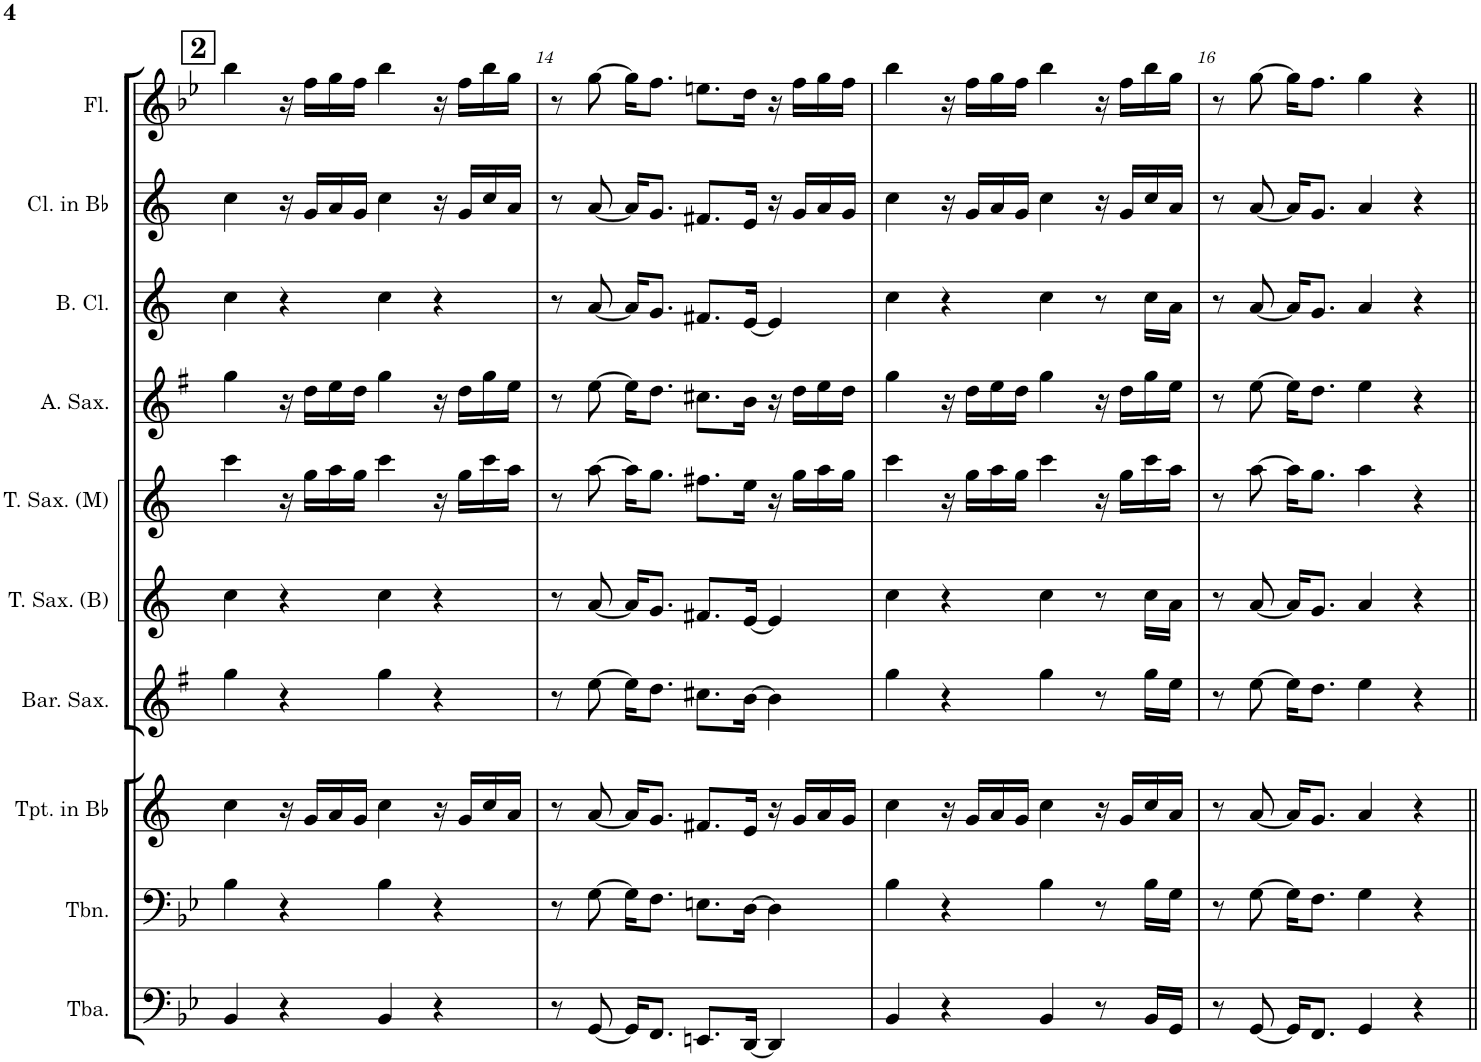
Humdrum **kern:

**kern	**kern	**kern	**kern	**kern	**kern	**kern	**kern	**kern	**kern
*part10	*part9	*part8	*part7	*part6	*part5	*part4	*part3	*part2	*part1
*staff10	*staff9	*staff8	*staff7	*staff6	*staff5	*staff4	*staff3	*staff2	*staff1
*I"Tuba	*I"Trombone	*I"Trumpet in Bb	*I"Baritone Saxophone	*I"Tenor Saxophone (Bass)	*I"Tenor Saxophone (Melody)	*I"Alto Saxophone	*I"Bass Clarinet	*I"Clarinet in Bb	*I"Flute
*I'Tba.	*I'Tbn.	*I'Tpt. in Bb	*I'Bar. Sax.	*I'T. Sax. (B)	*I'T. Sax. (M)	*I'A. Sax.	*I'B. Cl.	*I'Cl. in Bb	*I'Fl.
!!LO:PB:g=z
*clefF4	*clefF4	*clefG2	*clefG2	*clefG2	*clefG2	*clefG2	*clefG2	*clefG2	*clefG2
*	*	*Trd1c2	*Trd12c21	*Trd8c14	*Trd8c14	*Trd5c9	*Trd8c14	*Trd1c2	*
*k[b-e-]	*k[b-e-]	*k[]	*k[f#]	*k[]	*k[]	*k[f#]	*k[]	*k[]	*k[b-e-]
*M4/4	*M4/4	*M4/4	*M4/4	*M4/4	*M4/4	*M4/4	*M4/4	*M4/4	*M4/4
!!LO:REH:place=s1:a:B:cj:fs=14:t=2
=13	=13	=13	=13	=13	=13	=13	=13	=13	=13
4BB-/	4B-\	4cc\	4gg\	4cc\	4ccc\	4gg\	4cc\	4cc\	4bb-\
4r	4r	16r	4r	4r	16r	16r	4r	16r	16r
.	.	16g/LL	.	.	16gg\LL	16dd\LL	.	16g/LL	16ff\LL
.	.	16a/	.	.	16aa\	16ee\	.	16a/	16gg\
.	.	16g/JJ	.	.	16gg\JJ	16dd\JJ	.	16g/JJ	16ff\JJ
4BB-/	4B-\	4cc\	4gg\	4cc\	4ccc\	4gg\	4cc\	4cc\	4bb-\
4r	4r	16r	4r	4r	16r	16r	4r	16r	16r
.	.	16g/LL	.	.	16gg\LL	16dd\LL	.	16g/LL	16ff\LL
.	.	16cc/	.	.	16ccc\	16gg\	.	16cc/	16bb-\
.	.	16a/JJ	.	.	16aa\JJ	16ee\JJ	.	16a/JJ	16gg\JJ
=14	=14	=14	=14	=14	=14	=14	=14	=14	=14
8r	8r	8r	8r	8r	8r	8r	8r	8r	8r
[8GG/	[8G\	[8a/	[8ee\	[8a/	[8aa\	[8ee\	[8a/	[8a/	[8gg\
16GG/KL]	16G\KL]	16a/KL]	16ee\KL]	16a/KL]	16aa\KL]	16ee\KL]	16a/KL]	16a/KL]	16gg\KL]
8.FF/J	8.F\J	8.g/J	8.dd\J	8.g/J	8.gg\J	8.dd\J	8.g/J	8.g/J	8.ff\J
8.EEn/L	8.En\L	8.f#X/L	8.cc#X\L	8.f#X/L	8.ff#X\L	8.cc#X\L	8.f#X/L	8.f#X/L	8.een\L
[16DD/Jk	[16D\Jk	16e/Jk	[16b\Jk	[16e/Jk	16ee\Jk	16b\Jk	[16e/Jk	16e/Jk	16dd\Jk
4DD/]	4D\]	16r	4b\]	4e/]	16r	16r	4e/]	16r	16r
.	.	16g/LL	.	.	16gg\LL	16dd\LL	.	16g/LL	16ff\LL
.	.	16a/	.	.	16aa\	16ee\	.	16a/	16gg\
.	.	16g/JJ	.	.	16gg\JJ	16dd\JJ	.	16g/JJ	16ff\JJ
=15	=15	=15	=15	=15	=15	=15	=15	=15	=15
4BB-/	4B-\	4cc\	4gg\	4cc\	4ccc\	4gg\	4cc\	4cc\	4bb-\
4r	4r	16r	4r	4r	16r	16r	4r	16r	16r
.	.	16g/LL	.	.	16gg\LL	16dd\LL	.	16g/LL	16ff\LL
.	.	16a/	.	.	16aa\	16ee\	.	16a/	16gg\
.	.	16g/JJ	.	.	16gg\JJ	16dd\JJ	.	16g/JJ	16ff\JJ
4BB-/	4B-\	4cc\	4gg\	4cc\	4ccc\	4gg\	4cc\	4cc\	4bb-\
8r	8r	16r	8r	8r	16r	16r	8r	16r	16r
.	.	16g/LL	.	.	16gg\LL	16dd\LL	.	16g/LL	16ff\LL
16BB-/LL	16B-\LL	16cc/	16gg\LL	16cc\LL	16ccc\	16gg\	16cc\LL	16cc/	16bb-\
16GG/JJ	16G\JJ	16a/JJ	16ee\JJ	16a\JJ	16aa\JJ	16ee\JJ	16a\JJ	16a/JJ	16gg\JJ
=16	=16	=16	=16	=16	=16	=16	=16	=16	=16
8r	8r	8r	8r	8r	8r	8r	8r	8r	8r
[8GG/	[8G\	[8a/	[8ee\	[8a/	[8aa\	[8ee\	[8a/	[8a/	[8gg\
16GG/KL]	16G\KL]	16a/KL]	16ee\KL]	16a/KL]	16aa\KL]	16ee\KL]	16a/KL]	16a/KL]	16gg\KL]
8.FF/J	8.F\J	8.g/J	8.dd\J	8.g/J	8.gg\J	8.dd\J	8.g/J	8.g/J	8.ff\J
4GG/	4G\	4a/	4ee\	4a/	4aa\	4ee\	4a/	4a/	4gg\
4r	4r	4r	4r	4r	4r	4r	4r	4r	4r
=||	=||	=||	=||	=||	=||	=||	=||	=||	=||
*-	*-	*-	*-	*-	*-	*-	*-	*-	*-
